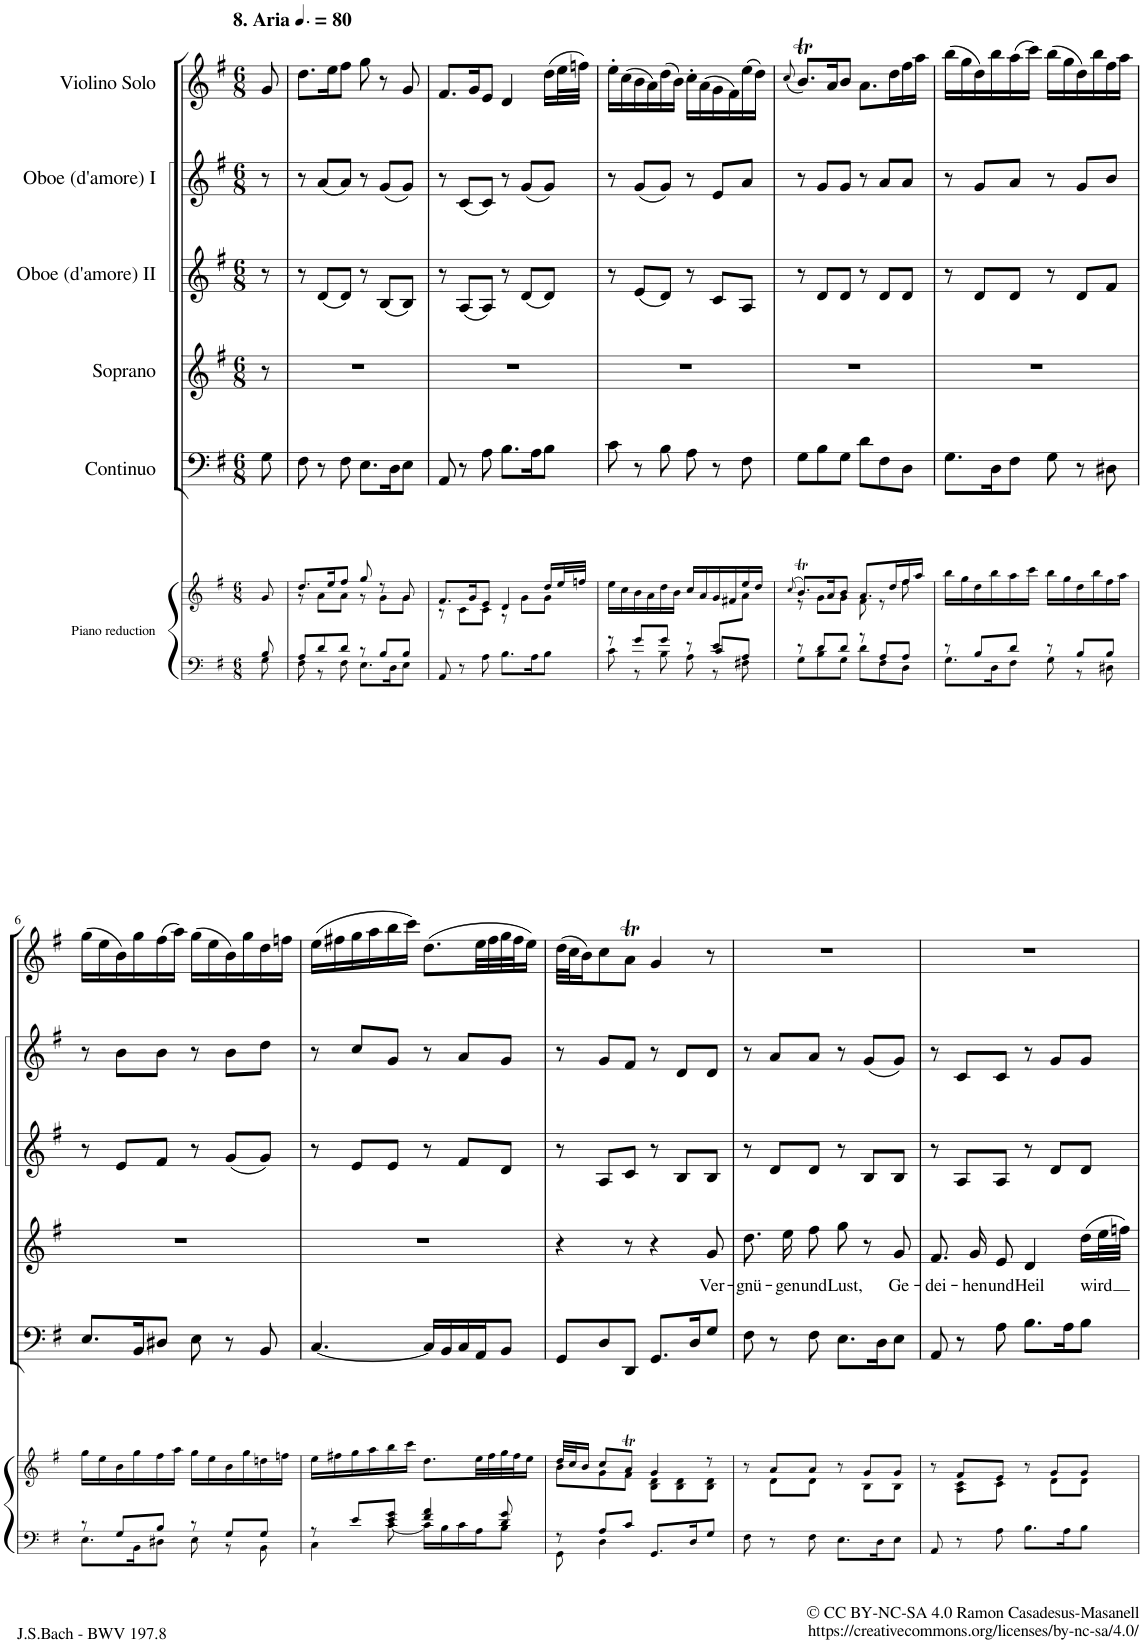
**kern	**kern	**kern	**kern	**text	**kern	**kern	**kern
*part6	*part6	*part5	*part4	*part4	*part3	*part2	*part1
*staff7	*staff6	*staff5	*staff4	*staff4	*staff3	*staff2	*staff1
*I"Piano reduction	*	*I"Continuo	*I"Soprano	*	*I"Oboe (d'amore) II	*I"Oboe (d'amore) I	*I"Violino Solo
*I'Pno	*	*	*	*	*I'Ob	*I'Ob	*I'Vln
*stria5	*stria5	*	*	*	*	*	*
*clefF4	*clefG2	*clefF4	*clefG2	*	*clefG2	*clefG2	*clefG2
*k[f#]	*k[f#]	*k[f#]	*k[f#]	*	*k[f#]	*k[f#]	*k[f#]
*M6/8	*M6/8	*M6/8	*M6/8	*	*M6/8	*M6/8	*M6/8
*MM120	*MM120	*MM120	*MM120	*	*MM120	*MM120	*MM120
=	=	=	=	=	=	=	=
*^	*	*	*	*	*	*	*
!	!	!	!	!	!	!	!	!LO:TX:a:B:t=8. Aria
8B/	8G\	8g/	8G\	8r	.	8r	8r	8g/
=1	=1	=1	=1	=1	=1	=1	=1	=1
*	*	*^	*	*	*	*	*	*
8A/L	8F#\	8.dd/L	8r	8F#\	2.r	.	8r	8r	8.dd\L
8d/	8r	.	8a\L	8r	.	.	(8d/L	(8a/L	.
.	.	16ee/K	.	.	.	.	.	.	16ee\K
8d/J	8F#\	8ff#/J	8a\J	8F#\	.	.	8d/J)	8a/J)	8ff#\J
8r	8.E\L	8gg/	8r	8.E\L	.	.	8r	8r	8gg\
8B/L	.	8r	8g\L	.	.	.	(8B/L	(8g/L	8r
.	16D\K	.	.	16D\K	.	.	.	.	.
8B/J	8E\J	8g/	8g\J	8E\J	.	.	8B/J)	8g/J)	8g/
*v	*v	*	*	*	*	*	*	*	*
=2	=2	=2	=2	=2	=2	=2	=2	=2
8AA/	8.f#/L	8r	8AA/	2.r	.	8r	8r	8.f#/L
8r	.	8c\L	8r	.	.	(8A/L	(8c/L	.
.	16g/K	.	.	.	.	.	.	16g/K
8A\	8e/J	8c\J	8A\	.	.	8A/J)	8c/J)	8e/J
8.B\L	4d/	8r	8.B\L	.	.	8r	8r	4d/
.	.	8g\L	.	.	.	(8d/L	(8g/L	.
16A\K	.	.	16A\K	.	.	.	.	.
8B\J	16dd/LL	8g\J	8B\J	.	.	8d/J)	8g/J)	(16dd\LL
.	32ee/L	.	.	.	.	.	.	32ee\L
.	32ffn/JJJ	.	.	.	.	.	.	32ffn\JJJ)
=3	=3	=3	=3	=3	=3	=3	=3	=3
*^	*	*	*	*	*	*	*	*
*	*^	*	*	*	*	*	*	*	*
2ryy	8r	8c\	16ee\LL	4.ryy	8c\	2.r	.	8r	8r	16ee'\LL
.	.	.	16cc\	.	.	.	.	.	.	(16cc\
.	8g/L	8r	16b\	.	8r	.	.	(8e/L	(8g/L	16b\
.	.	.	16a\	.	.	.	.	.	.	16a\)
.	8g/J	8B\	16dd\	.	8B\	.	.	8d/J)	8g/J)	(16dd\
.	.	.	16b\JJ	.	.	.	.	.	.	16b\JJ)
.	8r	8A\	16cc/LL	8ryy	8A\	.	.	8r	8r	16cc'\LL
.	.	.	16a/	.	.	.	.	.	.	(16a\
8e/L	8c/L	8r	16g/	8ryy	8r	.	.	8c/L	8e/L	16g\
.	.	.	16f#X/	.	.	.	.	.	.	16f#\)
8ryy	8A/J	8F#X\	16ee/	8a\J	8F#\	.	.	8A/J	8a/J	(16ee\
.	.	.	16dd/JJ	.	.	.	.	.	.	16dd\JJ)
*v	*v	*v	*	*	*	*	*	*	*	*
=4	=4	=4	=4	=4	=4	=4	=4	=4
.	(8qcc/	.	.	.	.	.	.	(8qcc/
*^	*	*	*	*	*	*	*	*
8r	8G\L	8.bt/L)	8r	8G\L	2.r	.	8r	8r	8.bt/L)
8d/L	8B\	.	8g\L	8B\	.	.	8d/L	8g/L	.
.	.	16a/K	.	.	.	.	.	.	16a/K
8d/J	8G\J	8b/J	8g\J	8G\J	.	.	8d/J	8g/J	8b/J
8r	8d\L	8.a/L	8f#\	8d\L	.	.	8r	8r	8.a\L
8A/L	8F#\	.	8r	8F#\	.	.	8d/L	8a/L	.
.	.	16dd/L	.	.	.	.	.	.	16dd\L
8A/J	8D\J	16ff#/	8ff#\	8D\J	.	.	8d/J	8a/J	16ff#\
.	.	16aa/JJ	.	.	.	.	.	.	16aa\JJ
*	*	*v	*v	*	*	*	*	*	*
=5	=5	=5	=5	=5	=5	=5	=5	=5
8r	8.G\L	16bb\LL	8.G\L	2.r	.	8r	8r	(16bb\LL
.	.	16gg\	.	.	.	.	.	16gg\
8B/L	.	16dd\	.	.	.	8d/L	8g/L	16dd\)
.	16D\K	16bb\	16D\K	.	.	.	.	16bb\
8d/J	8F#\J	16aa\	8F#\J	.	.	8d/J	8a/J	(16aa\
.	.	16ccc\JJ	.	.	.	.	.	16ccc\JJ)
8r	8G\	16bb\LL	8G\	.	.	8r	8r	(16bb\LL
.	.	16gg\	.	.	.	.	.	16gg\
8B/L	8r	16dd\	8r	.	.	8d/L	8g/L	16dd\)
.	.	16bb\	.	.	.	.	.	16bb\
8B/J	8D#X\	16ff#\	8D#X\	.	.	8f#/J	8b/J	16ff#\
.	.	16aa\JJ	.	.	.	.	.	16aa\JJ
!!LO:LB:g=z
=6	=6	=6	=6	=6	=6	=6	=6	=6
8r	8.E\L	16gg\LL	8.E/L	2.r	.	8r	8r	(16gg\LL
.	.	16ee\	.	.	.	.	.	16ee\
8G/L	.	16b\	.	.	.	8e/L	8b\L	16b\)
.	16BB\K	16gg\	16BB/K	.	.	.	.	16gg\
8B/J	8D#X\J	16ff#\	8D#X/J	.	.	8f#/J	8b\J	(16ff#\
.	.	16aa\JJ	.	.	.	.	.	16aa\JJ)
8r	8E\	16gg\LL	8E\	.	.	8r	8r	(16gg\LL
.	.	16ee\	.	.	.	.	.	16ee\
8G/L	8r	16b\	8r	.	.	(8g/L	8b\L	16b\)
.	.	16gg\	.	.	.	.	.	16gg\
8G/J	8BB\	16ddn\	8BB/	.	.	8g/J)	8dd\J	16dd\
.	.	16ffn\JJ	.	.	.	.	.	16ffn\JJ
=7	=7	=7	=7	=7	=7	=7	=7	=7
8r	4C\	16ee\LL	[4.C/	2.r	.	8r	8r	(16ee\LL
.	.	16ff#X\	.	.	.	.	.	16ff#X\
8e/L	.	16gg\	.	.	.	8e/L	8cc/L	16gg\
.	.	16aa\	.	.	.	.	.	16aa\
8e/ 8g/J	[8c\	16bb\	.	.	.	8e/J	8g/J	16bb\
.	.	16ccc\JJ	.	.	.	.	.	16ccc\JJ)
4f#/ 4a/	16c\LL]	8.dd\L	16C/LL]	.	.	8r	8r	(8.dd\L
.	16B\	.	16BB/	.	.	.	.	.
.	16c\	.	16C/	.	.	8f#/L	8a/L	.
.	16A\J	32ee\LL	16AA/J	.	.	.	.	32ee\LL
.	.	32ff#\	.	.	.	.	.	32ff#\
8d/ 8g/	8B\J	32gg\	8BB/J	.	.	8d/J	8g/J	32gg\
.	.	32ff#\J	.	.	.	.	.	32ff#\J
.	.	16ee\JJ	.	.	.	.	.	16ee\JJ)
=8	=8	=8	=8	=8	=8	=8	=8	=8
*	*	*^	*	*	*	*	*	*
8r	8GG\	32dd/LLL	8b\L	8GG/L	4r	.	8r	8r	(32dd\LLL
.	.	32cc/J	.	.	.	.	.	.	32cc\J
.	.	16b/JJ	.	.	.	.	.	.	16b\J)
8A/L	4D\	8cc/L	8g\	8D/	.	.	8A/L	8g/L	8cc\
8c/J	.	8aT/J	8f#\J	8DD/J	8r	.	8c/J	8f#/J	8aT\J
8.GG/L	4.ryy	4g/	8B\ 8d\L	8.GG/L	4r	.	8r	8r	4g/
.	.	.	8B\ 8d\	.	.	.	8B/L	8d/L	.
16D/K	.	.	.	16D/K	.	.	.	.	.
!	!	!	!	!	!	!LO:LY:b	!	!	!
8G/J	.	8r	8B\ 8d\J	8G/J	8g/	Ver-	8B/J	8d/J	8r
*v	*v	*	*	*	*	*	*	*	*
=9	=9	=9	=9	=9	=9	=9	=9	=9
!	!	!	!	!	!LO:LY:b	!	!	!
8F#\	8r	8ryy	8F#\	8.dd\	-gnü-	8r	8r	2.r
8r	8a/L	8d\L	8r	.	.	8d/L	8a/L	.
!	!	!	!	!	!LO:LY:b	!	!	!
.	.	.	.	16ee\	-gen	.	.	.
!	!	!	!	!	!LO:LY:b	!	!	!
8F#\	8a/J	8d\J	8F#\	8ff#\	und	8d/J	8a/J	.
!	!	!	!	!	!LO:LY:b	!	!	!
8.E\L	8r	8ryy	8.E\L	8gg\	Lust,	8r	8r	.
.	8g/L	8B\L	.	8r	.	8B/L	(8g/L	.
16D\K	.	.	16D\K	.	.	.	.	.
!	!	!	!	!	!LO:LY:b	!	!	!
8E\J	8g/J	8B\J	8E\J	8g/	Ge-	8B/J	8g/J)	.
=10	=10	=10	=10	=10	=10	=10	=10	=10
!	!	!	!	!	!LO:LY:b	!	!	!
8AA/	8r	8ryy	8AA/	8.f#/	-dei-	8r	8r	2.r
8r	8f#/L	8A\ 8c\L	8r	.	.	8A/L	8c/L	.
!	!	!	!	!	!LO:LY:b	!	!	!
.	.	.	.	16g/	-hen	.	.	.
!	!	!	!	!	!LO:LY:b	!	!	!
8A\	8e/J	8c\J	8A\	8e/	und	8A/J	8c/J	.
!	!	!	!	!	!LO:LY:b	!	!	!
8.B\L	8r	8ryy	8.B\L	4d/	Heil	8r	8r	.
.	8g/L	8d\L	.	.	.	8d/L	8g/L	.
16A\K	.	.	16A\K	.	.	.	.	.
!	!	!	!	!	!LO:LY:b	!	!	!
8B\J	8g/J	8d\J	8B\J	(16dd\LL	wird	8d/J	8g/J	.
.	.	.	.	32ee\L	.	.	.	.
.	.	.	.	32ffn\JJJ)	.	.	.	.
*	*v	*v	*	*	*	*	*	*
=	=	=	=	=	=	=	=
*-	*-	*-	*-	*-	*-	*-	*-
